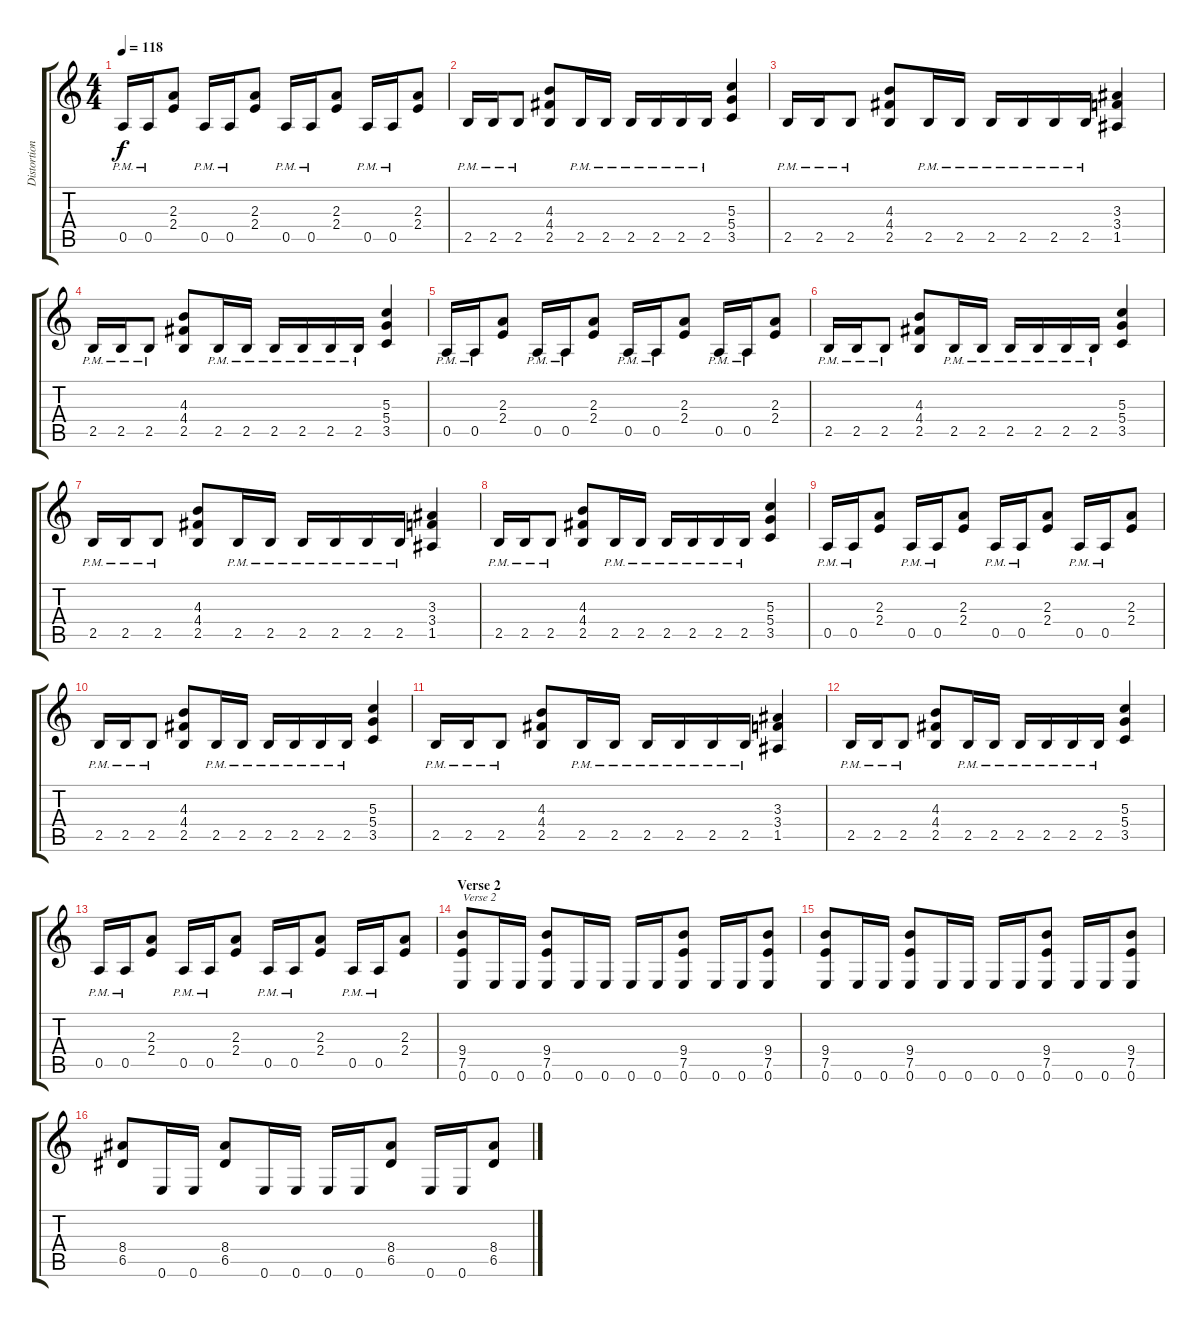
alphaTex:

\track ("Distortion Guitar 1" "Distortion") {instrument overdrivenguitar}
\staff {score tabs}
\tuning (E4 B3 G3 D3 A2 E2) {hide}
\ts (4 4)
\tempo 118
\clef g2
\ks c
0.5{pm}.16{dy f} 0.5{pm}.16 (2.3 2.4).8 0.5{pm}.16 0.5{pm}.16 (2.3 2.4).8 0.5{pm}.16 0.5{pm}.16 (2.3 2.4).8 0.5{pm}.16 0.5{pm}.16 (2.3 2.4).8 |
2.5{pm}.16 2.5{pm}.16 2.5{pm}.8 (4.3 4.4 2.5).8 2.5{pm}.16 2.5{pm}.16 2.5{pm}.16 2.5{pm}.16 2.5{pm}.16 2.5{pm}.16 (5.3 5.4 3.5).4 |
2.5{pm}.16 2.5{pm}.16 2.5{pm}.8 (4.3 4.4 2.5).8 2.5{pm}.16 2.5{pm}.16 2.5{pm}.16 2.5{pm}.16 2.5{pm}.16 2.5{pm}.16 (3.3 3.4 1.5).4 |
2.5{pm}.16 2.5{pm}.16 2.5{pm}.8 (4.3 4.4 2.5).8 2.5{pm}.16 2.5{pm}.16 2.5{pm}.16 2.5{pm}.16 2.5{pm}.16 2.5{pm}.16 (5.3 5.4 3.5).4 |
0.5{pm}.16 0.5{pm}.16 (2.3 2.4).8 0.5{pm}.16 0.5{pm}.16 (2.3 2.4).8 0.5{pm}.16 0.5{pm}.16 (2.3 2.4).8 0.5{pm}.16 0.5{pm}.16 (2.3 2.4).8 |
2.5{pm}.16 2.5{pm}.16 2.5{pm}.8 (4.3 4.4 2.5).8 2.5{pm}.16 2.5{pm}.16 2.5{pm}.16 2.5{pm}.16 2.5{pm}.16 2.5{pm}.16 (5.3 5.4 3.5).4 |
2.5{pm}.16 2.5{pm}.16 2.5{pm}.8 (4.3 4.4 2.5).8 2.5{pm}.16 2.5{pm}.16 2.5{pm}.16 2.5{pm}.16 2.5{pm}.16 2.5{pm}.16 (3.3 3.4 1.5).4 |
2.5{pm}.16 2.5{pm}.16 2.5{pm}.8 (4.3 4.4 2.5).8 2.5{pm}.16 2.5{pm}.16 2.5{pm}.16 2.5{pm}.16 2.5{pm}.16 2.5{pm}.16 (5.3 5.4 3.5).4 |
0.5{pm}.16 0.5{pm}.16 (2.3 2.4).8 0.5{pm}.16 0.5{pm}.16 (2.3 2.4).8 0.5{pm}.16 0.5{pm}.16 (2.3 2.4).8 0.5{pm}.16 0.5{pm}.16 (2.3 2.4).8 |
2.5{pm}.16 2.5{pm}.16 2.5{pm}.8 (4.3 4.4 2.5).8 2.5{pm}.16 2.5{pm}.16 2.5{pm}.16 2.5{pm}.16 2.5{pm}.16 2.5{pm}.16 (5.3 5.4 3.5).4 |
2.5{pm}.16 2.5{pm}.16 2.5{pm}.8 (4.3 4.4 2.5).8 2.5{pm}.16 2.5{pm}.16 2.5{pm}.16 2.5{pm}.16 2.5{pm}.16 2.5{pm}.16 (3.3 3.4 1.5).4 |
2.5{pm}.16 2.5{pm}.16 2.5{pm}.8 (4.3 4.4 2.5).8 2.5{pm}.16 2.5{pm}.16 2.5{pm}.16 2.5{pm}.16 2.5{pm}.16 2.5{pm}.16 (5.3 5.4 3.5).4 |
0.5{pm}.16 0.5{pm}.16 (2.3 2.4).8 0.5{pm}.16 0.5{pm}.16 (2.3 2.4).8 0.5{pm}.16 0.5{pm}.16 (2.3 2.4).8 0.5{pm}.16 0.5{pm}.16 (2.3 2.4).8 |
\section ("" "Verse 2")
(9.4 7.5 0.6).8{txt "Verse 2"} 0.6.16 0.6.16 (9.4 7.5 0.6).8 0.6.16 0.6.16 0.6.16 0.6.16 (9.4 7.5 0.6).8 0.6.16 0.6.16 (9.4 7.5 0.6).8 |
(9.4 7.5 0.6).8 0.6.16 0.6.16 (9.4 7.5 0.6).8 0.6.16 0.6.16 0.6.16 0.6.16 (9.4 7.5 0.6).8 0.6.16 0.6.16 (9.4 7.5 0.6).8 |
(8.4 6.5).8 0.6.16 0.6.16 (8.4 6.5).8 0.6.16 0.6.16 0.6.16 0.6.16 (8.4 6.5).8 0.6.16 0.6.16 (8.4 6.5).8
